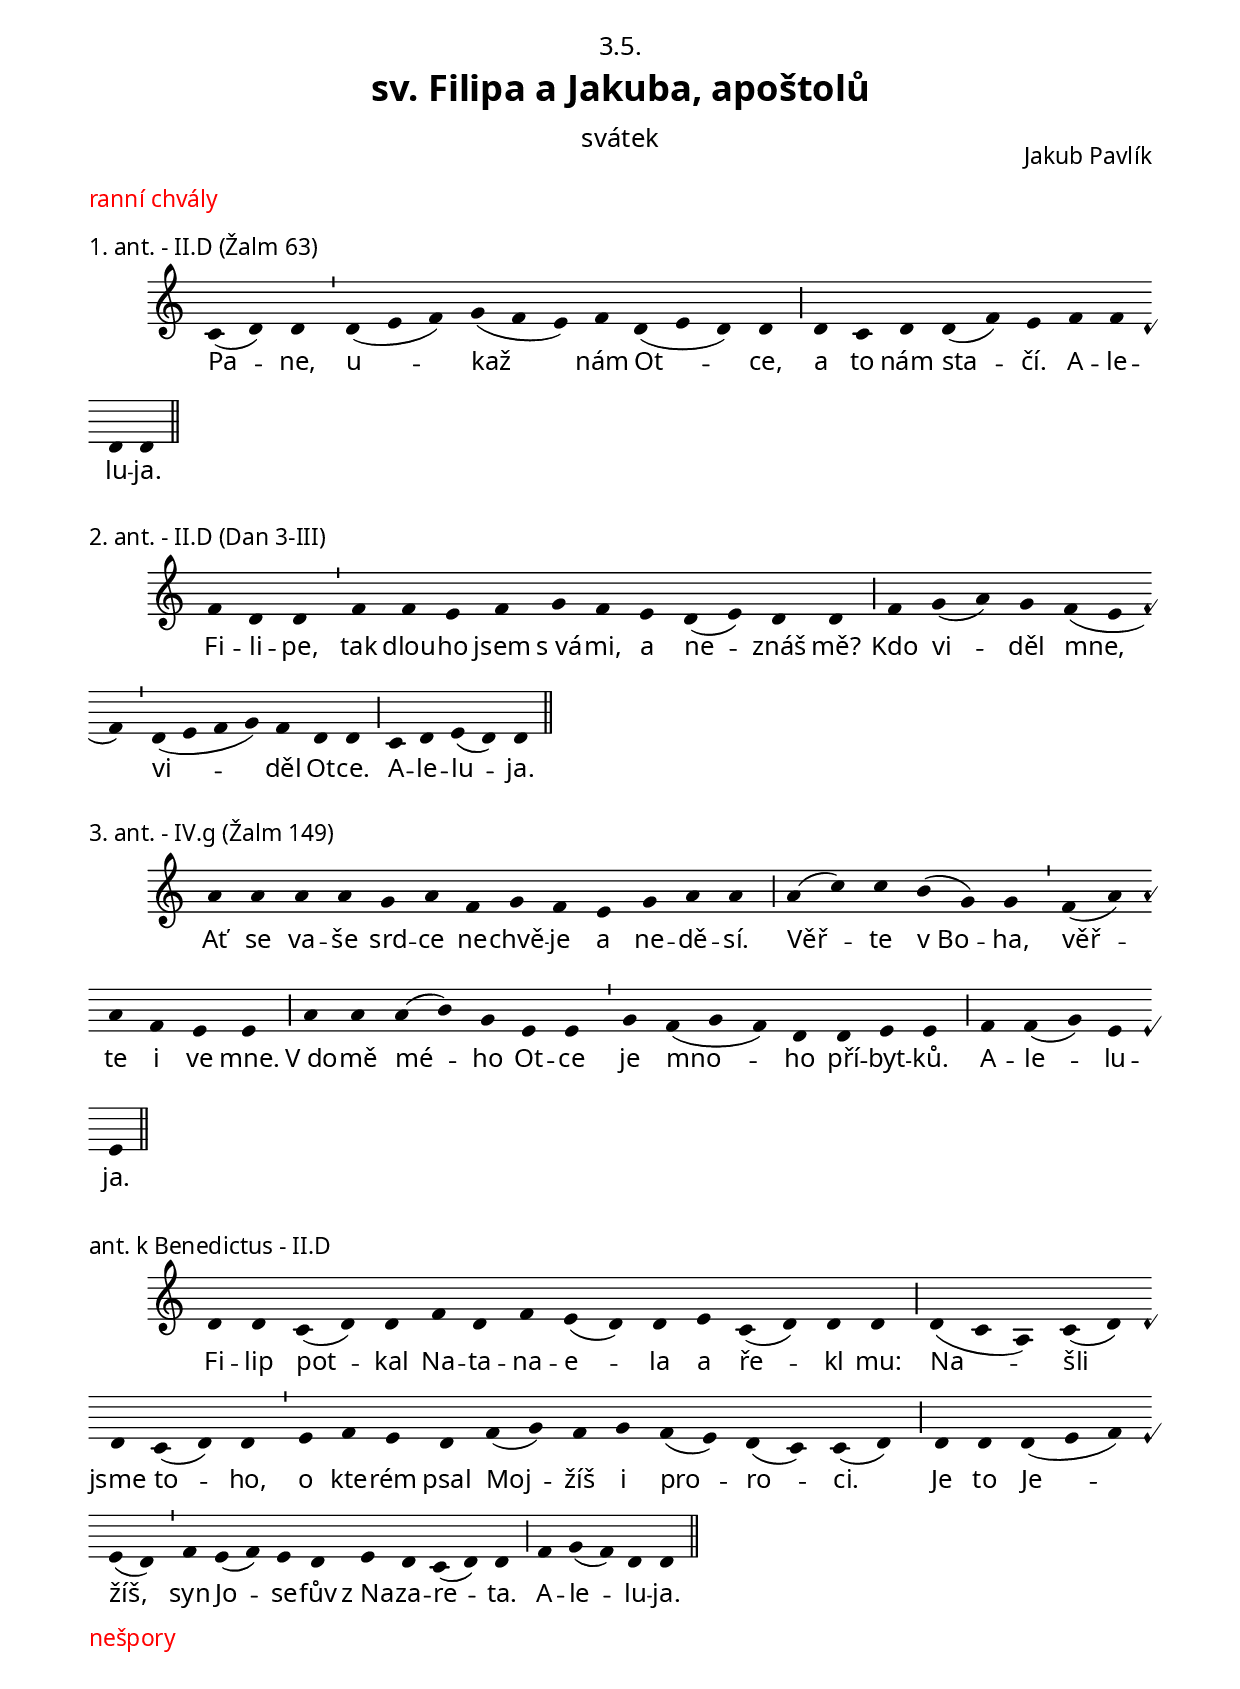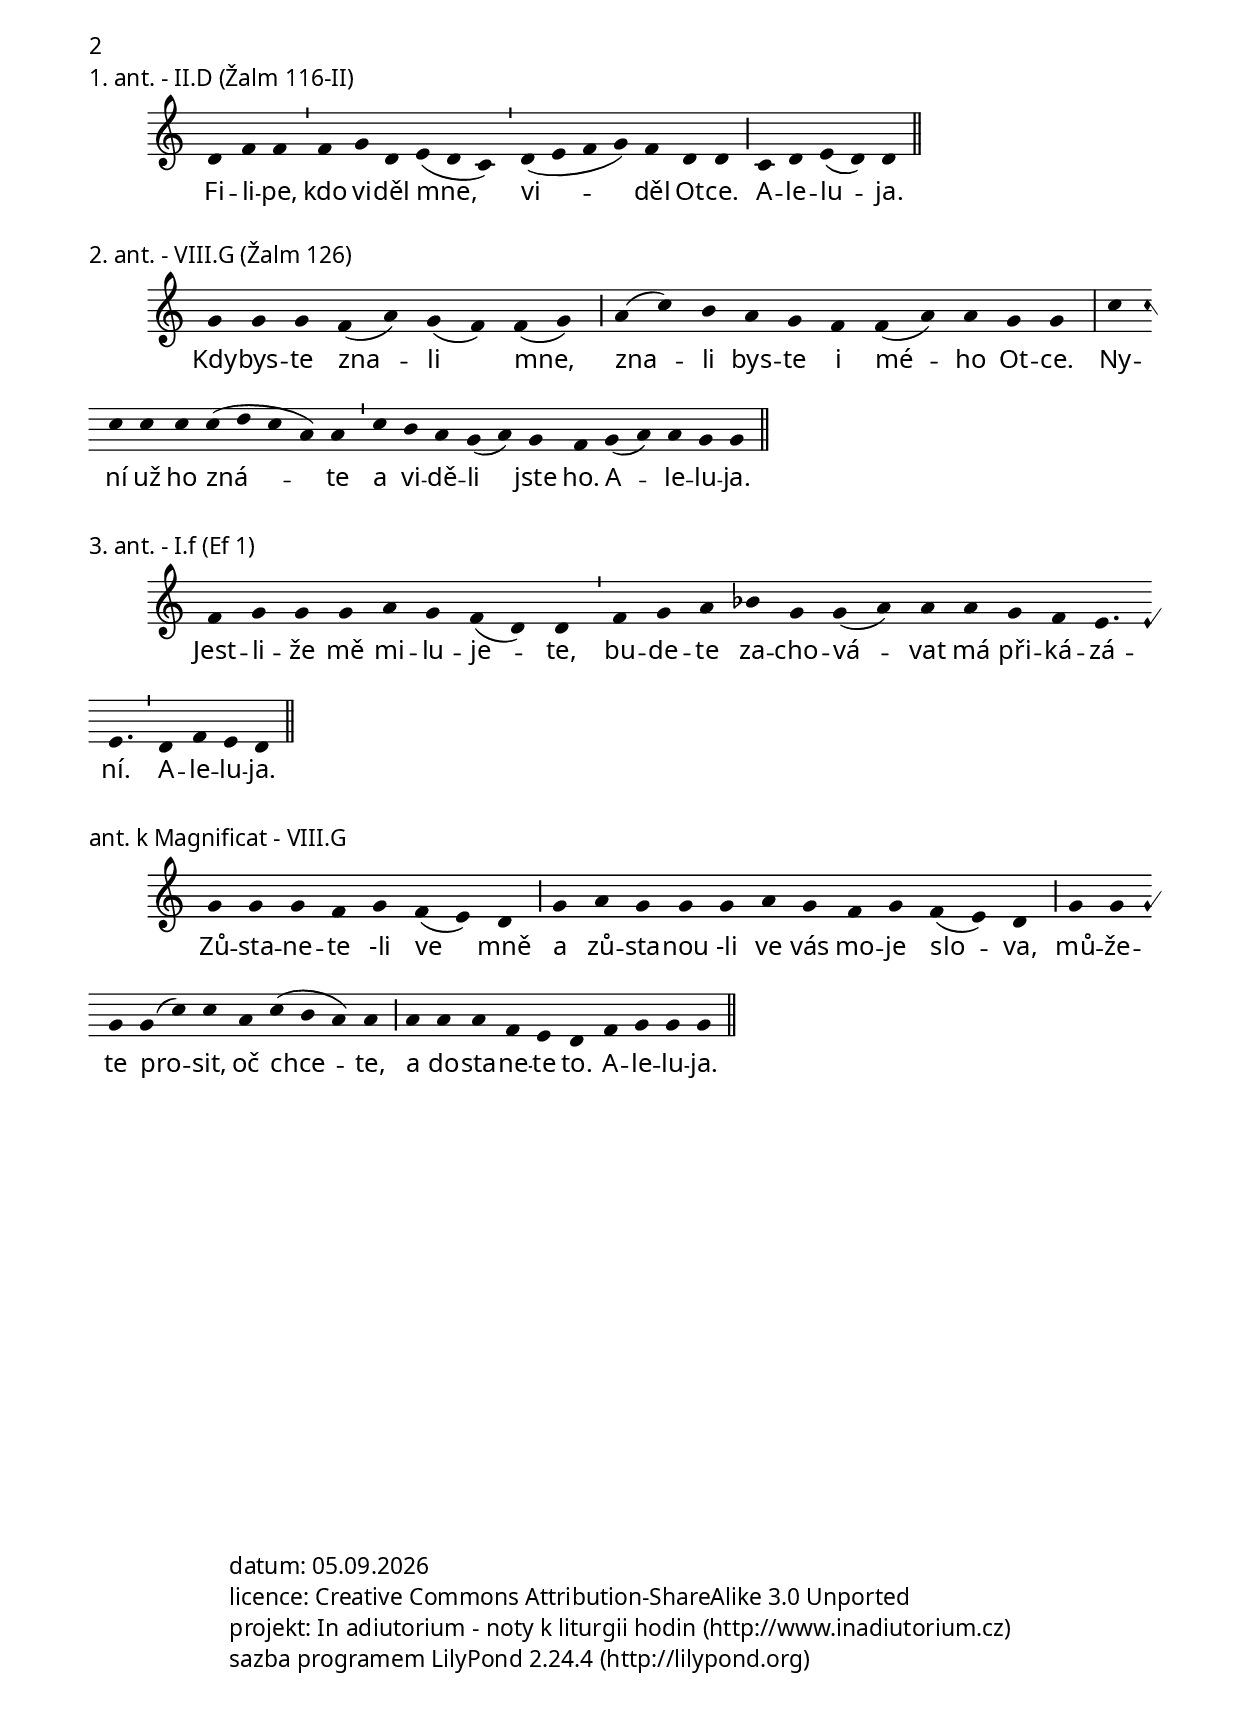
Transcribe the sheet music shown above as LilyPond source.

\version "2.17.5"

\include "../spolecne.ly"

\header {
  title = \markup\titleSvatek
            "sv. Filipa a Jakuba, apoštolů"
            "svátek"
            3.5.
  composer = "Jakub Pavlík"
}

\markup {\nadpisHodinka {"ranní chvály"}}

\score {
  \relative c' {
    \choralniRezim
    c4( d) d \barMin d( e f) g( f e) f d( e d) d \barMaior
    d c d d( f) e
    f f d d \barFinalis
  }
  \addlyrics {
    Pa -- ne,
    u -- kaž nám Ot -- ce,
    a to nám sta -- čí.
    A -- le -- lu -- ja.
  }
  \header {
    quid = "1. ant."
    modus = "II"
    differentia = "D"
    psalmus = "Žalm 63"
    id = "rch-a1"
    piece = \markup {\sestavTitulek}
  }
}

\score {
  \relative c' {
    \choralniRezim
    f4 d d \barMin f f e f g f e d( e) d d \barMaior
    f g( a) g f( e f) \barMin d( e f g) f d d \barMaior
    c d e( d) d \barFinalis
  }
  \addlyrics {
    Fi -- li -- pe, tak dlou -- ho jsem s_vá -- mi, a ne -- znáš mě?
    Kdo vi -- děl mne, vi -- děl Ot -- ce.
    A -- le -- lu -- ja.
  }
  \header {
    quid = "2. ant."
    modus = "II"
    differentia = "D"
    psalmus = "Dan 3-III"
    id = "rch-a2"
    piece = \markup {\sestavTitulek}
  }
}

\score {
  \relative c'' {
    \choralniRezim
    a4 a a a g a f g f e g a a \barMaior
    a( c) c b( g) g \barMin f( a) a f e e \barMaior
    a a a( b) g e e \barMin g f( g f) d d e e \barMaior
    f f( g) e e \barFinalis
  }
  \addlyrics {
    Ať se va -- še srd -- ce ne -- chvě -- je a ne -- dě -- sí.
    Věř -- te v_Bo -- ha, věř -- te i ve mne.
    V_do -- mě mé -- ho Ot -- ce je mno -- ho pří -- byt -- ků.
    A -- le -- lu -- ja.
  }
  \header {
    quid = "3. ant."
    modus = "IV"
    differentia = "g"
    psalmus = "Žalm 149"
    id = "rch-a3"
    piece = \markup {\sestavTitulek}
  }
}

\score {
  \relative c' {
    \choralniRezim
    d4 d c( d) d f d f e( d) d e c( d) d d \barMaior
    d( c a) c( d) d c( d) d \barMin
    e f e d f( g) f g f( e) d( c) c( d) \barMaior
    d d d( e f) e( d) \barMin f e( f) e d e d c( d) d \barMaior
    f g( f) d d \barFinalis
  }
  \addlyrics {
    Fi -- lip pot -- kal Na -- ta -- na -- e -- la
    a ře -- kl mu:
    Na -- šli jsme to -- ho,
    o kte -- rém psal Moj -- žíš i pro -- ro -- ci.
    Je to Je -- žíš, syn Jo -- se -- fův z_Na -- za -- re -- ta.
    A -- le -- lu -- ja.
  }
  \header {
    quid = "ant. k Benedictus"
    modus = "II"
    differentia = "D"
    psalmus = ""
    id = "rch-aben"
    piece = \markup {\sestavTitulekBezZalmu}
  }
}

\markup {\nadpisHodinka {"nešpory"}}

\score {
  \relative c' {
    \choralniRezim
    d4 f f \barMin
    f g d e( d c) \barMin
    d( e f g) f d d \barMaior
    c d e( d) d \barFinalis
  }
  \addlyrics {
    Fi -- li -- pe,
    kdo vi -- děl mne,
    vi -- děl Ot -- ce.
    A -- le -- lu -- ja.
  }
  \header {
    quid = "1. ant."
    modus = "II"
    differentia = "D"
    psalmus = "Žalm 116-II"
    id = "ne-a1"
    fial = "sanktoral/0503filipjakub.ly#rch-a2?cast"
    piece = \markup {\sestavTitulek}
  }
}

\score {
  \relative c'' {
    \choralniRezim
    g4 g g f( a) g( f) f( g) \barMaior
    a( c) b a g f f( a) a g g \barMax
    c c c c c( d c a) a \barMin
    c b a g( a) g f
    g( a) a g g \barFinalis
  }
  \addlyrics {
    Kdy -- bys -- te zna -- li mne,
    zna -- li bys -- te i mé -- ho Ot -- ce.
    Ny -- ní už ho zná -- te
    a vi -- dě -- li jste ho.
    A -- le -- lu -- ja.
  }
  \header {
    quid = "2. ant."
    modus = "VIII"
    differentia = "G"
    psalmus = "Žalm 126"
    id = "ne-a2"
    piece = \markup {\sestavTitulek}
  }
}

\score {
  \relative c' {
    \choralniRezim
    f4 g g g a g f( d) d \barMin
    f g a bes g g( a) a a g f e4. e \barMin
    d4 f e d \barFinalis
  }
  \addlyrics {
    Jest -- li -- že mě mi -- lu -- je -- te,
    bu -- de -- te za -- cho -- vá -- vat má při -- ká -- zá -- ní.
    A -- le -- lu -- ja.
  }
  \header {
    quid = "3. ant."
    modus = "I"
    differentia = "f"
    psalmus = "Ef 1"
    id = "ne-a3"
    fons = ""
    fial = "antifony/tyden4_5ctvrtek.ly#up-ant1"
    piece = \markup {\sestavTitulek}
  }
}

\score {
  \relative c'' {
    \choralniRezim
    g4 g g f g f( e) d \barMaior
    g a g g g a g f g f( e) d \barMaior
    g g g g( c) c a c( b a) a \barMaior
    a a a f e d
    f g g g \barFinalis
  }
  \addlyrics {
    Zů -- sta -- ne -- te -li ve mně
    a zů -- sta -- nou -li ve vás mo -- je slo -- va,
    mů -- že -- te pro -- sit, oč chce -- te,
    a do -- sta -- ne -- te to.
    A -- le -- lu -- ja.
  }
  \header {
    quid = "ant. k Magnificat"
    modus = "VIII"
    differentia = "G"
    psalmus = ""
    id = "ne-amag"
    piece = \markup {\sestavTitulekBezZalmu}
  }
}